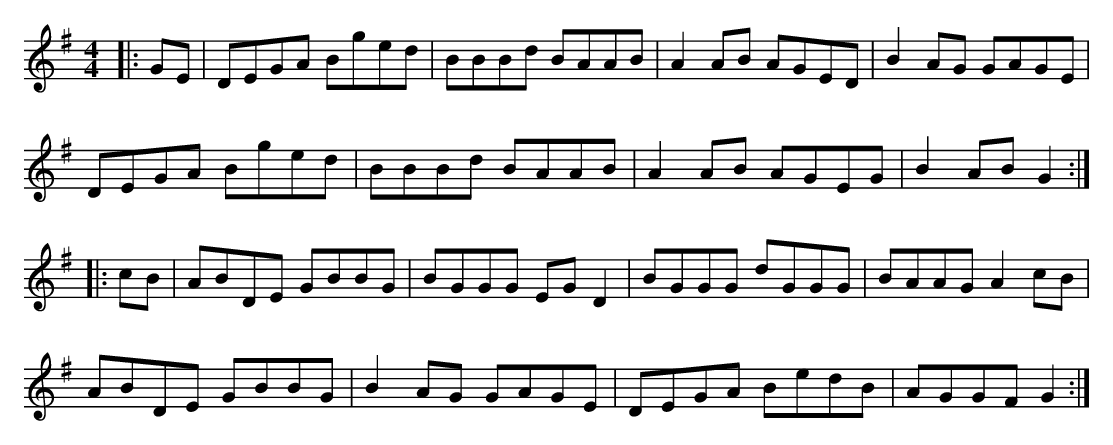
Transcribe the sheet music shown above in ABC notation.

X:1
M:4/4
K:G
|:GE|DEGA Bged|BBBd BAAB|A2AB AGED|B2AG GAGE|
DEGA Bged|BBBd BAAB|A2AB AGEG|B2AB G2:|
|:cB|ABDE GBBG|BGGG EGD2|BGGG dGGG|BAAG A2cB|
ABDE GBBG|B2AG GAGE|DEGA BedB|AGGF G2:|
